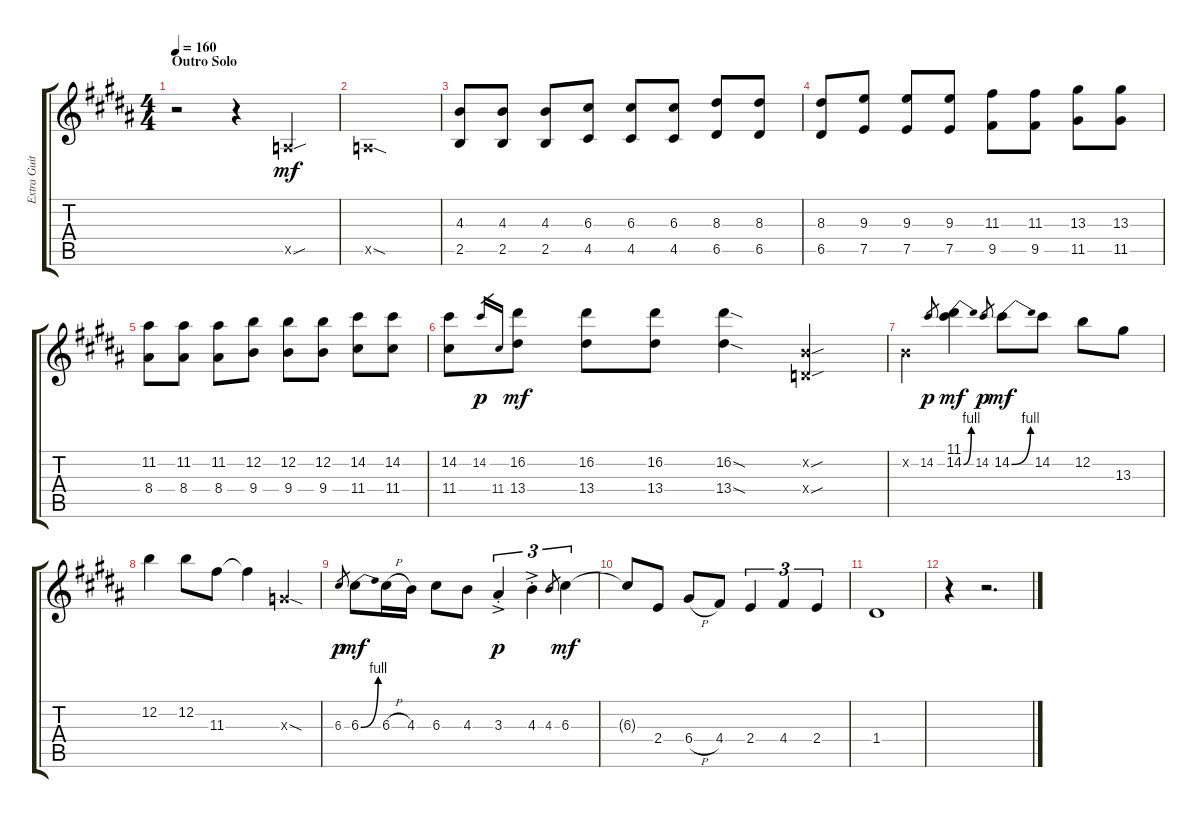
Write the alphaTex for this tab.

\track ("Extra Guitar III" "Extra Guit") {instrument distortionguitar}
\staff {score tabs}
\tuning (E4 B3 G3 D3 A2 E2) {hide}
\ts (4 4)
\section ("" "Outro Solo")
\tempo 160
\clef g2
\ks b
r.2{dy mf} r.4 0.5{sou x}.4 |
0.5{sod x}.1 |
(4.3 2.5).8 (4.3 2.5).8 (4.3 2.5).8 (6.3 4.5).8 (6.3 4.5).8 (6.3 4.5).8 (8.3 6.5).8 (8.3 6.5).8 |
(8.3 6.5).8 (9.3 7.5).8 (9.3 7.5).8 (9.3 7.5).8 (11.3 9.5).8 (11.3 9.5).8 (13.3 11.5).8 (13.3 11.5).8 |
(11.2 8.4).8 (11.2 8.4).8 (11.2 8.4).8 (12.2 9.4).8 (12.2 9.4).8 (12.2 9.4).8 (14.2 11.4).8 (14.2 11.4).8 |
(14.2 11.4).8 14.2.16{gr dy p} 11.4.16{gr} (16.2 13.4).8{dy mf} (16.2 13.4).8 (16.2 13.4).8 (16.2{sod} 13.4{sod}).4 (0.2{sou x} 0.4{sou x}).4 |
0.2{x}.4 14.2.8{gr dy p} (11.1 14.2{be (bend 0 0 60 4)}).4{dy mf} 14.2.8{gr dy p} 14.2{be (bend 0 0 60 4)}.8{dy mf} 14.2.8 12.2.8 13.3.8 |
12.2.4 12.2.8 11.3.8 11.3{t}.4 0.3{sod x}.4 |
6.3.8{gr dy p} 6.3{be (bend 0 0 60 4)}.8{dy mf} 6.3{h}.16 4.3.16 6.3.8 4.3.8 3.3{ac st}.4{tu (3 2) dy p} 4.3{ac st}.4{tu (3 2)} 4.3.8{gr} 6.3.4{tu (3 2) dy mf} |
6.3{t}.8 2.4.8 6.4{h}.8 4.4.8 2.4.4{tu (3 2)} 4.4.4{tu (3 2)} 2.4.4{tu (3 2)} |
1.4.1 |
r.4 r.2{d}
